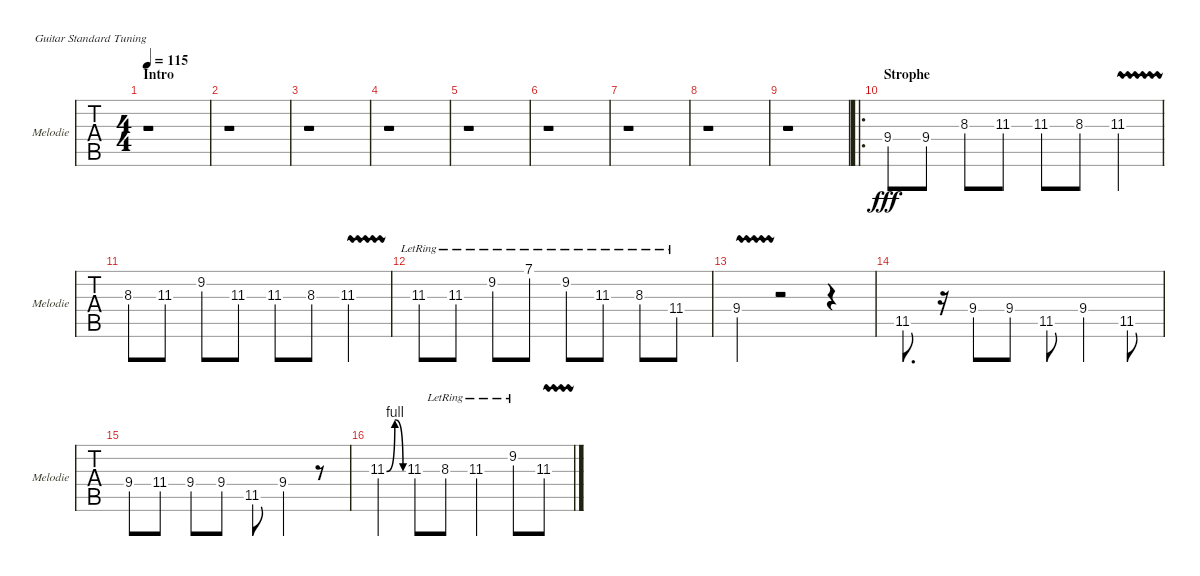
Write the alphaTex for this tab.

\defaultSystemsLayout 4
\bracketExtendMode groupsimilarinstruments
\singleTrackTrackNamePolicy allsystems
\multiTrackTrackNamePolicy allsystems
\firstSystemTrackNameOrientation horizontal
\otherSystemsTrackNameOrientation horizontal
\track ("Song" "Melodie") {instrument electricguitarclean}
\staff {tabs}
\tuning (E4 B3 G3 D3 A2 E2)
\ts (4 4)
\section ("" "Intro")
\tempo 115
\clef g2
\ks c
r.1{dy fff instrument electricguitarclean} |
\scale
0.554007 r.1 |
\scale
0.212544 r.1 |
\scale
0.233449 r.1 |
\scale
0.333333 r.1 |
r.1 |
\scale
0.333333 r.1 |
\scale
0.333333 r.1 |
\scale
0.333333 r.1 |
\ro
\section ("" "Strophe")
\scale
0.333333 9.4.8 9.4.8 8.3.8 11.3.8 11.3.8 8.3.8 11.3{vw}.4 |
\scale
0.333333 8.3.8 11.3.8 9.2.8 11.3.8 11.3.8 8.3.8 11.3{vw}.4 |
11.3{lr}.8 11.3{lr}.8 9.2{lr}.8 7.1{lr}.8 9.2{lr}.8 11.3{lr}.8 8.3{lr}.8 11.4{lr}.8 |
\scale
0.333333 9.4{vw}.4 r.2 r.4 |
\scale
0.333333 11.5.8{d} r.16 9.4.8 9.4.8 11.5.8 9.4.4 11.5.8 |
9.4.8 11.4.8 9.4.8 9.4.8 11.5.8 9.4.4 r.8 |
\scale
0.333333 11.3{be (bendrelease 0 0 10.2 4 20.4 4 30 0)}.4 11.3.8 8.3{lr}.8 11.3{lr}.4 9.2{lr}.8 11.3{vw}.8
